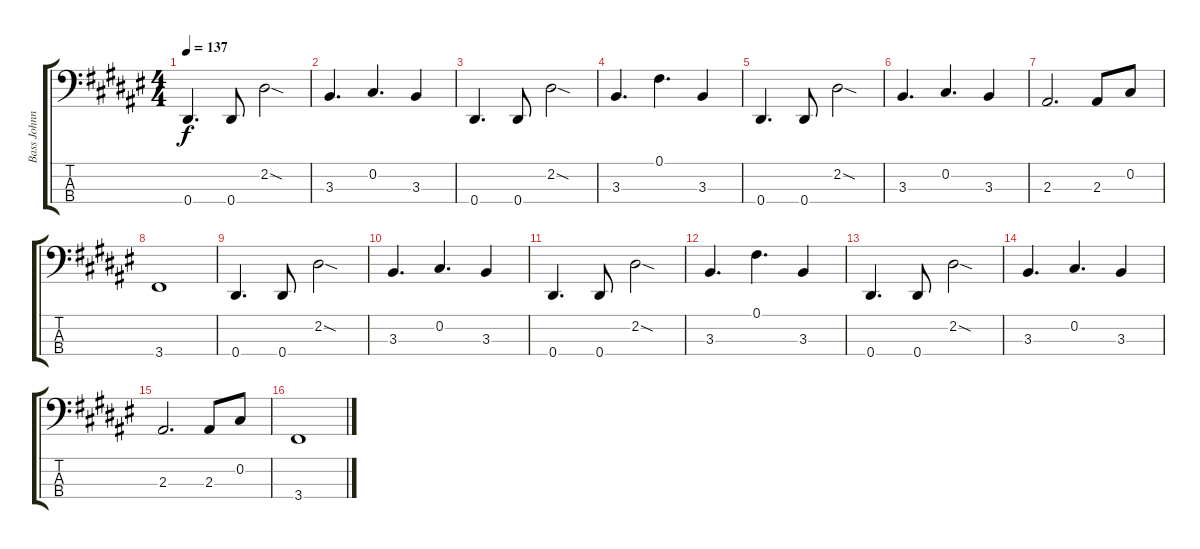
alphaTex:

\track ("Bass Johnny chow" "Bass Johnn") {instrument electricbassfinger}
\staff {score tabs}
\tuning (Gb2 Db2 Ab1 Eb1) {hide}
\ts (4 4)
\tempo 137
\clef f4
\ks d#minor
0.4.4{d dy f instrument electricbassfinger} 0.4.8 2.2{sod}.2 |
3.3.4{d} 0.2.4{d} 3.3.4 |
0.4.4{d} 0.4.8 2.2{sod}.2 |
3.3.4{d} 0.1.4{d} 3.3.4 |
0.4.4{d} 0.4.8 2.2{sod}.2 |
3.3.4{d} 0.2.4{d} 3.3.4 |
2.3.2{d} 2.3.8 0.2.8 |
3.4.1 |
0.4.4{d} 0.4.8 2.2{sod}.2 |
3.3.4{d} 0.2.4{d} 3.3.4 |
0.4.4{d} 0.4.8 2.2{sod}.2 |
3.3.4{d} 0.1.4{d} 3.3.4 |
0.4.4{d} 0.4.8 2.2{sod}.2 |
3.3.4{d} 0.2.4{d} 3.3.4 |
2.3.2{d} 2.3.8 0.2.8 |
3.4.1
